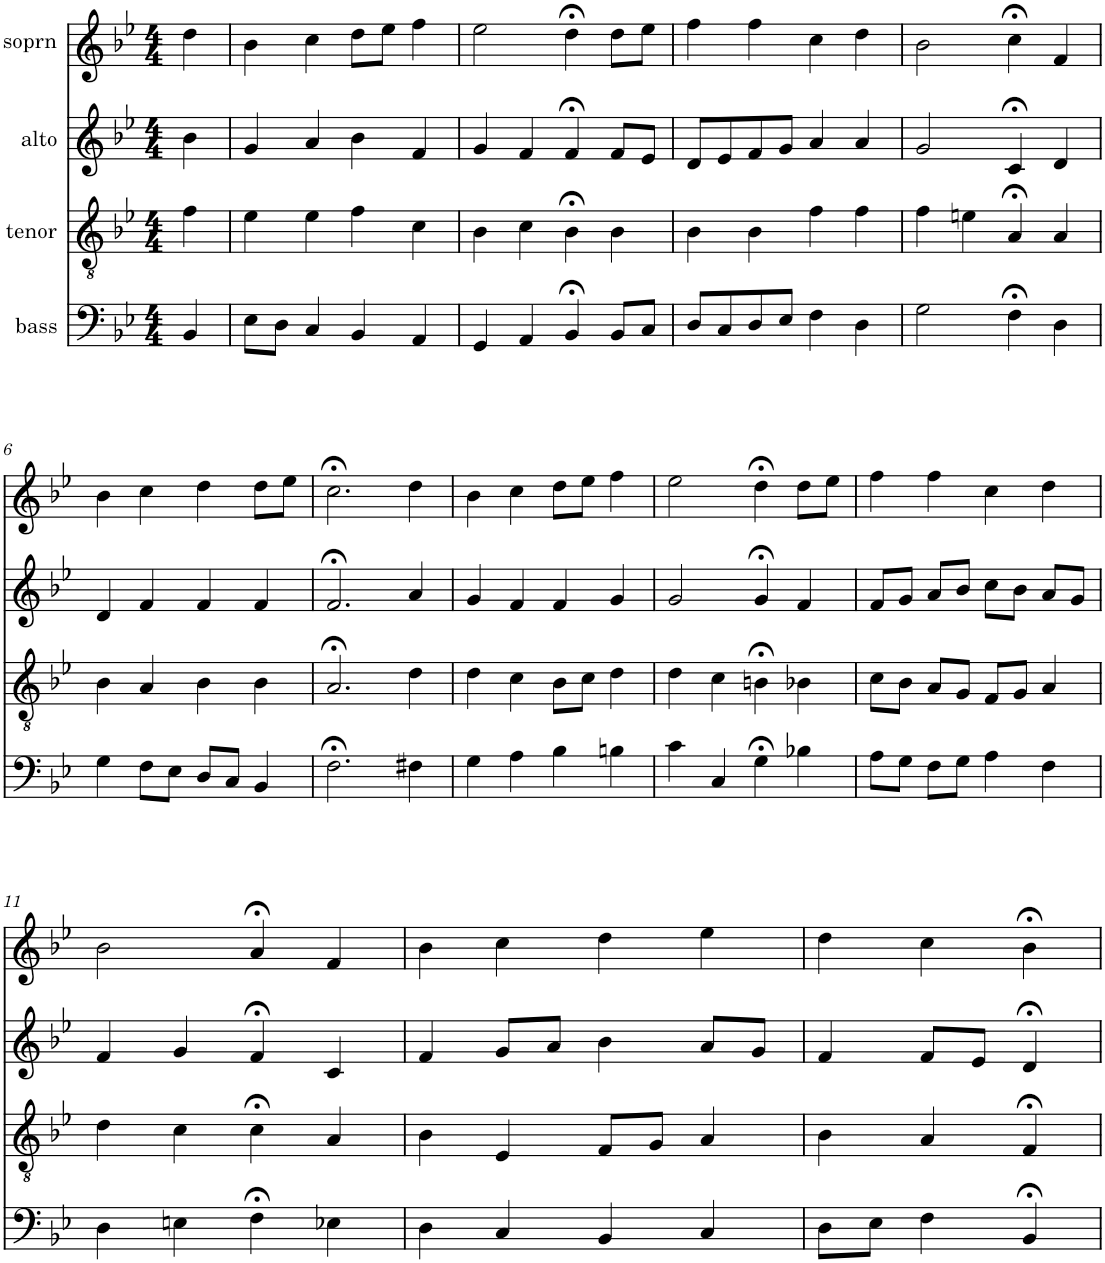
**kern	**kern	**kern	**kern
*part4	*part3	*part2	*part1
*staff4	*staff3	*staff2	*staff1
*I"bass	*I"tenor	*I"alto	*I"soprn
*clefF4	*clefGv2	*clefG2	*clefG2
*k[b-e-]	*k[b-e-]	*k[b-e-]	*k[b-e-]
*B-:	*B-:	*B-:	*B-:
*M4/4	*M4/4	*M4/4	*M4/4
=1	=1	=1	=1
4BB-/	4f\	4b-\	4dd\
=2	=2	=2	=2
8E-\L	4e-\	4g/	4b-\
8D\J	.	.	.
4C/	4e-\	4a/	4cc\
4BB-/	4f\	4b-\	8dd\L
.	.	.	8ee-\J
4AA/	4c\	4f/	4ff\
=3	=3	=3	=3
4GG/	4B-\	4g/	2ee-\
4AA/	4c\	4f/	.
4BB-;</	4B-;<\	4f;</	4dd;<\
8BB-/L	4B-\	8f/L	8dd\L
8C/J	.	8e-/J	8ee-\J
=4	=4	=4	=4
8D/L	4B-\	8d/L	4ff\
8C/	.	8e-/	.
8D/	4B-\	8f/	4ff\
8E-/J	.	8g/J	.
4F\	4f\	4a/	4cc\
4D\	4f\	4a/	4dd\
=5	=5	=5	=5
2G\	4f\	2g/	2b-\
.	4en\	.	.
4F;<\	4A;</	4c;</	4cc;<\
4D\	4A/	4d/	4f/
!!LO:LB:g=z
=6	=6	=6	=6
4G\	4B-\	4d/	4b-\
8F\L	4A/	4f/	4cc\
8E-\J	.	.	.
8D/L	4B-\	4f/	4dd\
8C/J	.	.	.
4BB-/	4B-\	4f/	8dd\L
.	.	.	8ee-\J
=7	=7	=7	=7
2.F;<\	2.A;</	2.f;</	2.cc;<\
4F#X\	4d\	4a/	4dd\
=8	=8	=8	=8
4G\	4d\	4g/	4b-\
4A\	4c\	4f/	4cc\
4B-\	8B-\L	4f/	8dd\L
.	8c\J	.	8ee-\J
4Bn\	4d\	4g/	4ff\
=9	=9	=9	=9
4c\	4d\	2g/	2ee-\
4C/	4c\	.	.
4G;<\	4Bn;<\	4g;</	4dd;<\
4B-X\	4B-X\	4f/	8dd\L
.	.	.	8ee-\J
=10	=10	=10	=10
8A\L	8c\L	8f/L	4ff\
8G\J	8B-\J	8g/J	.
8F\L	8A/L	8a/L	4ff\
8G\J	8G/J	8b-/J	.
4A\	8F/L	8cc\L	4cc\
.	8G/J	8b-\J	.
4F\	4A/	8a/L	4dd\
.	.	8g/J	.
!!LO:LB:g=z
=11	=11	=11	=11
4D\	4d\	4f/	2b-\
4En\	4c\	4g/	.
4F;<\	4c;<\	4f;</	4a;</
4E-X\	4A/	4c/	4f/
=12	=12	=12	=12
4D\	4B-\	4f/	4b-\
4C/	4E-/	8g/L	4cc\
.	.	8a/J	.
4BB-/	8F/L	4b-\	4dd\
.	8G/J	.	.
4C/	4A/	8a/L	4ee-\
.	.	8g/J	.
=13	=13	=13	=13
8D\L	4B-\	4f/	4dd\
8E-\J	.	.	.
4F\	4A/	8f/L	4cc\
.	.	8e-/J	.
4BB-;</	4F;</	4d;</	4b-;<\
=	=	=	=
*-	*-	*-	*-
